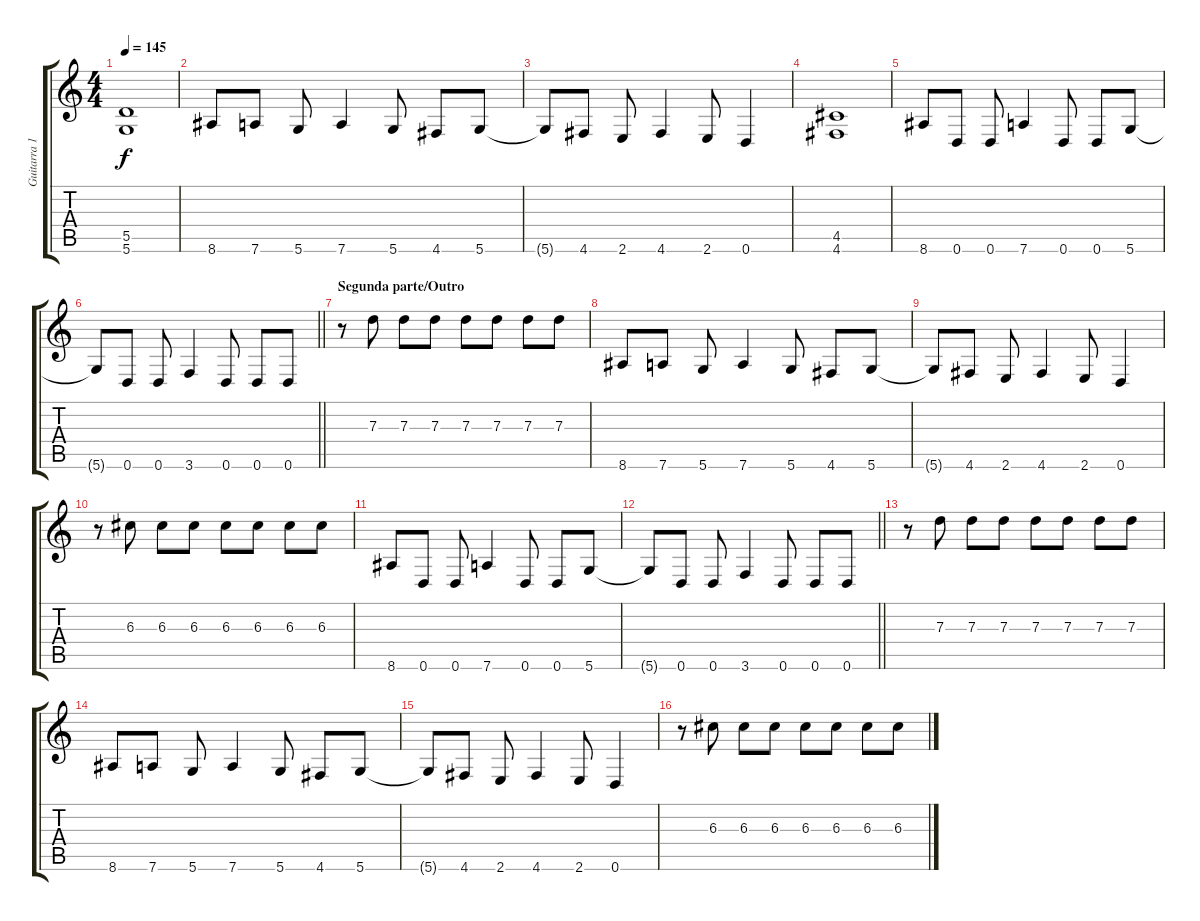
\track ("Guitarra 1" "Guitarra 1") {instrument distortionguitar}
\staff {score tabs}
\tuning (E4 B3 G3 D3 A2 D2) {hide}
\ts (4 4)
\tempo 145
\clef g2
\ks c
(5.5 5.6).1{dy f} |
8.6.8 7.6.8 5.6.8 7.6.4 5.6.8 4.6.8 5.6.8 |
5.6{t}.8 4.6.8 2.6.8 4.6.4 2.6.8 0.6.4 |
(4.5 4.6).1 |
8.6.8 0.6.8 0.6.8 7.6.4 0.6.8 0.6.8 5.6.8 |
\barLineRight lightlight
5.6{t}.8 0.6.8 0.6.8 3.6.4 0.6.8 0.6.8 0.6.8 |
\section ("" "Segunda parte/Outro")
r.8{volume 10} 7.3.8 7.3.8 7.3.8 7.3.8 7.3.8 7.3.8 7.3.8 |
8.6.8{volume 13} 7.6.8 5.6.8 7.6.4 5.6.8 4.6.8 5.6.8 |
5.6{t}.8 4.6.8 2.6.8 4.6.4 2.6.8 0.6.4 |
r.8{volume 10} 6.3.8 6.3.8 6.3.8 6.3.8 6.3.8 6.3.8 6.3.8 |
8.6.8{volume 13} 0.6.8 0.6.8 7.6.4 0.6.8 0.6.8 5.6.8 |
\barLineRight lightlight
5.6{t}.8 0.6.8 0.6.8 3.6.4 0.6.8 0.6.8 0.6.8 |
r.8{volume 10} 7.3.8 7.3.8 7.3.8 7.3.8 7.3.8 7.3.8 7.3.8 |
8.6.8{volume 13} 7.6.8 5.6.8 7.6.4 5.6.8 4.6.8 5.6.8 |
5.6{t}.8 4.6.8 2.6.8 4.6.4 2.6.8 0.6.4 |
r.8{volume 10} 6.3.8 6.3.8 6.3.8 6.3.8 6.3.8 6.3.8 6.3.8
